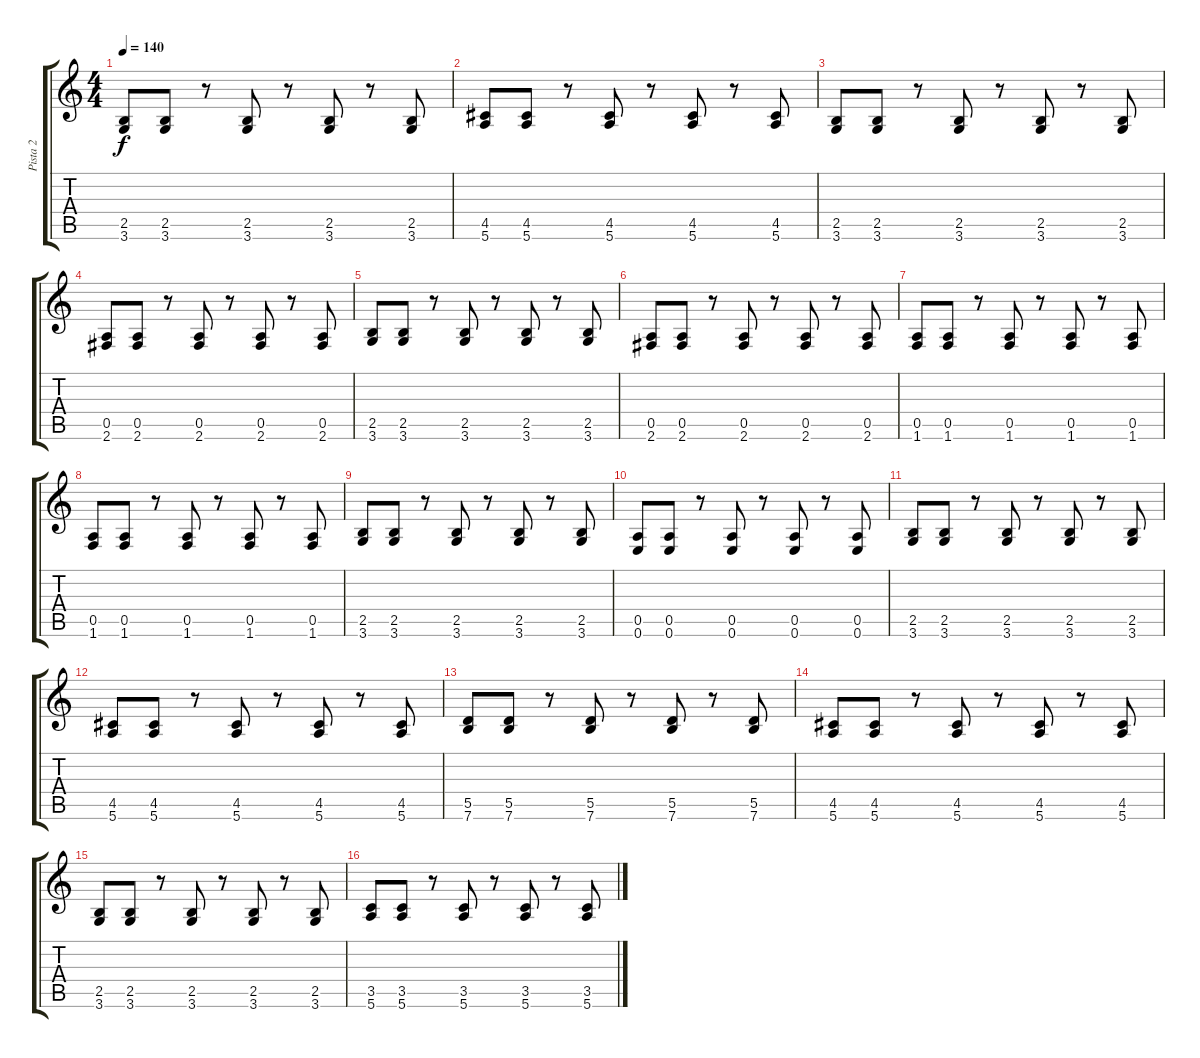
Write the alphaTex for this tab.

\track ("Pista 2" "Pista 2") {instrument acousticguitarnylon}
\staff {score tabs}
\tuning (E4 B3 G3 D3 A2 E2) {hide}
\ts (4 4)
\tempo 140
\clef g2
\ks c
(2.5 3.6).8{dy f} (2.5 3.6).8 r.8 (2.5 3.6).8 r.8 (2.5 3.6).8 r.8 (2.5 3.6).8 |
(4.5 5.6).8 (4.5 5.6).8 r.8 (4.5 5.6).8 r.8 (4.5 5.6).8 r.8 (4.5 5.6).8 |
(2.5 3.6).8 (2.5 3.6).8 r.8 (2.5 3.6).8 r.8 (2.5 3.6).8 r.8 (2.5 3.6).8 |
(0.5 2.6).8 (0.5 2.6).8 r.8 (0.5 2.6).8 r.8 (0.5 2.6).8 r.8 (0.5 2.6).8 |
(2.5 3.6).8 (2.5 3.6).8 r.8 (2.5 3.6).8 r.8 (2.5 3.6).8 r.8 (2.5 3.6).8 |
(0.5 2.6).8 (0.5 2.6).8 r.8 (0.5 2.6).8 r.8 (0.5 2.6).8 r.8 (0.5 2.6).8 |
(0.5 1.6).8 (0.5 1.6).8 r.8 (0.5 1.6).8 r.8 (0.5 1.6).8 r.8 (0.5 1.6).8 |
(0.5 1.6).8 (0.5 1.6).8 r.8 (0.5 1.6).8 r.8 (0.5 1.6).8 r.8 (0.5 1.6).8 |
(2.5 3.6).8 (2.5 3.6).8 r.8 (2.5 3.6).8 r.8 (2.5 3.6).8 r.8 (2.5 3.6).8 |
(0.5 0.6).8 (0.5 0.6).8 r.8 (0.5 0.6).8 r.8 (0.5 0.6).8 r.8 (0.5 0.6).8 |
(2.5 3.6).8 (2.5 3.6).8 r.8 (2.5 3.6).8 r.8 (2.5 3.6).8 r.8 (2.5 3.6).8 |
(4.5 5.6).8 (4.5 5.6).8 r.8 (4.5 5.6).8 r.8 (4.5 5.6).8 r.8 (4.5 5.6).8 |
(5.5 7.6).8 (5.5 7.6).8 r.8 (5.5 7.6).8 r.8 (5.5 7.6).8 r.8 (5.5 7.6).8 |
(4.5 5.6).8 (4.5 5.6).8 r.8 (4.5 5.6).8 r.8 (4.5 5.6).8 r.8 (4.5 5.6).8 |
(2.5 3.6).8 (2.5 3.6).8 r.8 (2.5 3.6).8 r.8 (2.5 3.6).8 r.8 (2.5 3.6).8 |
(3.5 5.6).8 (3.5 5.6).8 r.8 (3.5 5.6).8 r.8 (3.5 5.6).8 r.8 (3.5 5.6).8
